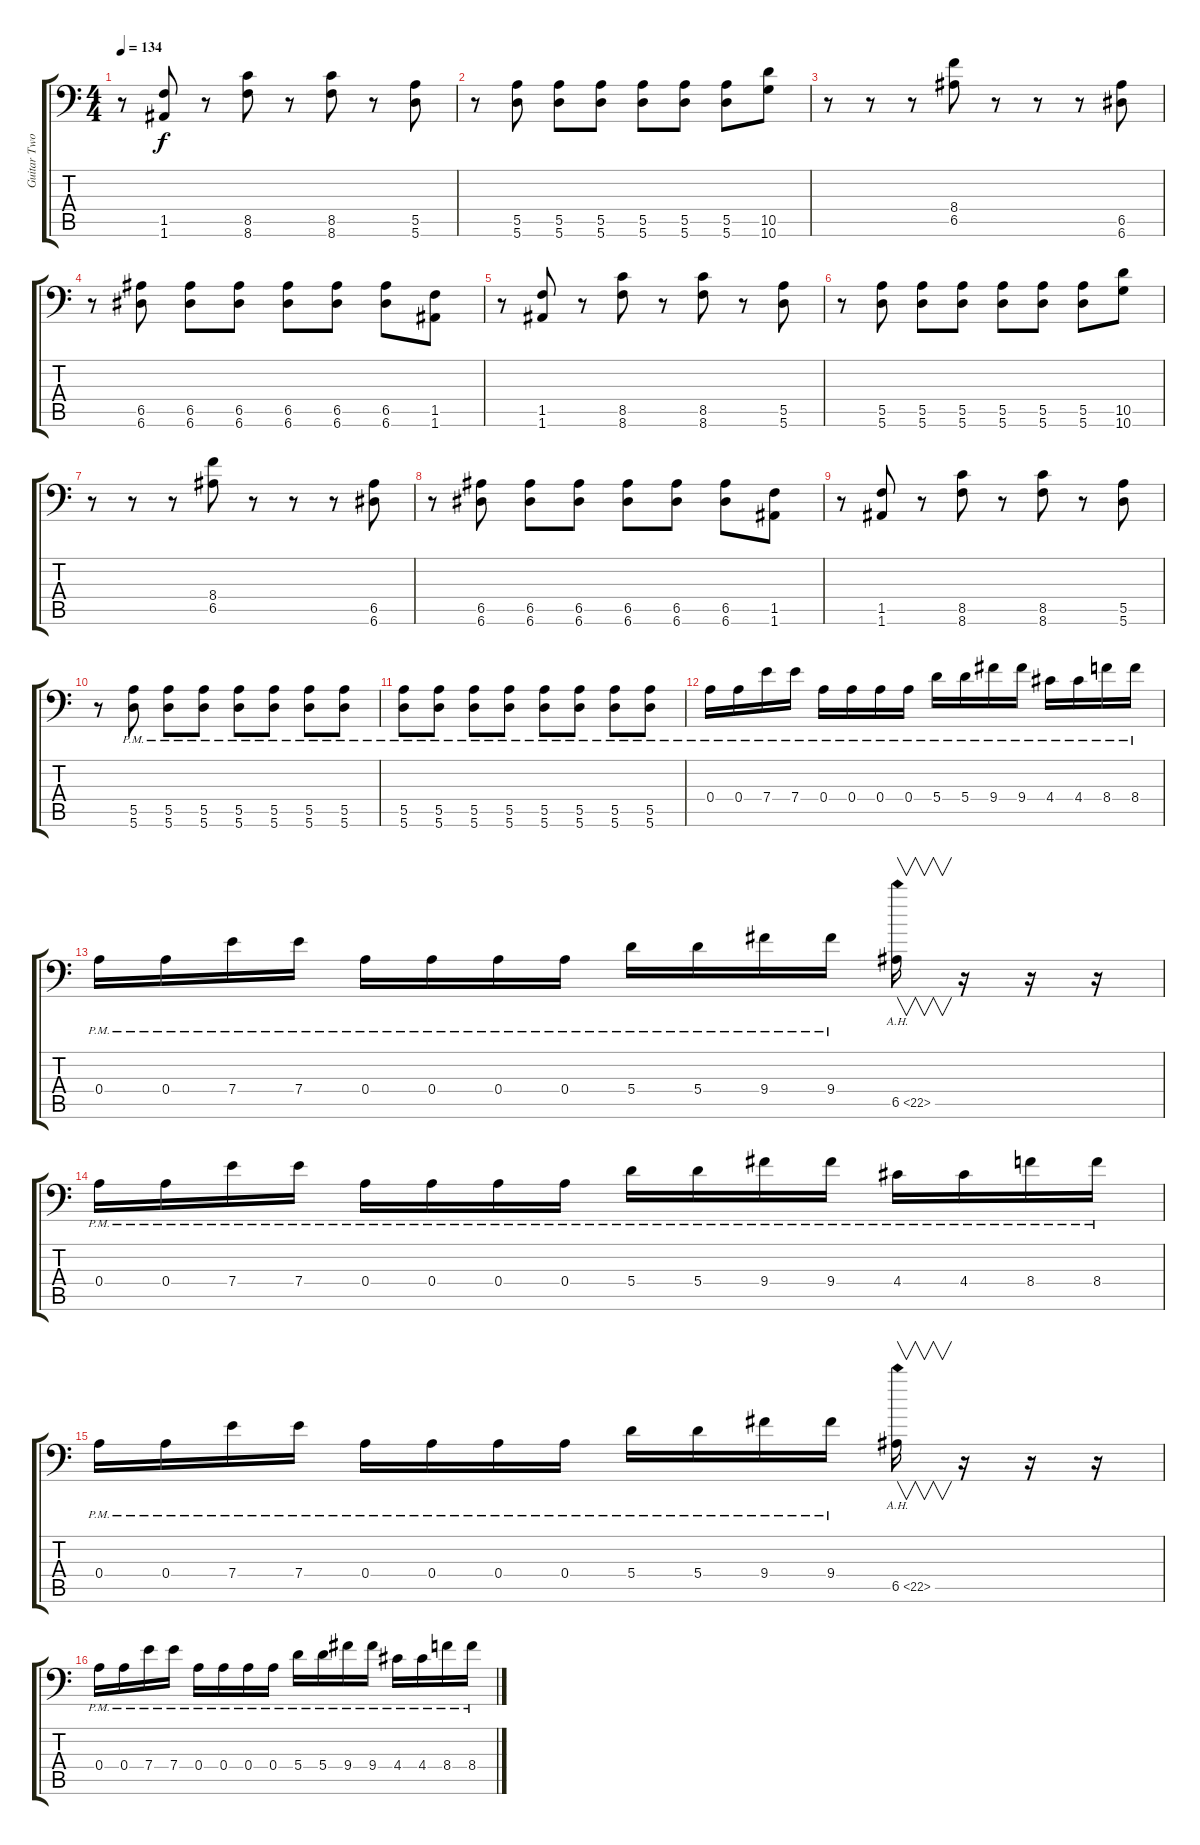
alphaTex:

\track ("Guitar Two" "Guitar Two") {instrument distortionguitar}
\staff {score tabs}
\tuning (B3 Gb3 D3 A2 E2 A1) {hide}
\ts (4 4)
\tempo 134
\clef f4
\ks c
r.8{dy f} (1.5 1.6).8 r.8 (8.5 8.6).8 r.8 (8.5 8.6).8 r.8 (5.5 5.6).8 |
r.8 (5.5 5.6).8 (5.5 5.6).8 (5.5 5.6).8 (5.5 5.6).8 (5.5 5.6).8 (5.5 5.6).8 (10.5 10.6).8 |
r.8 r.8 r.8 (8.4 6.5).8 r.8 r.8 r.8 (6.5 6.6).8 |
r.8 (6.5 6.6).8 (6.5 6.6).8 (6.5 6.6).8 (6.5 6.6).8 (6.5 6.6).8 (6.5 6.6).8 (1.5 1.6).8 |
r.8 (1.5 1.6).8 r.8 (8.5 8.6).8 r.8 (8.5 8.6).8 r.8 (5.5 5.6).8 |
r.8 (5.5 5.6).8 (5.5 5.6).8 (5.5 5.6).8 (5.5 5.6).8 (5.5 5.6).8 (5.5 5.6).8 (10.5 10.6).8 |
r.8 r.8 r.8 (8.4 6.5).8 r.8 r.8 r.8 (6.5 6.6).8 |
r.8 (6.5 6.6).8 (6.5 6.6).8 (6.5 6.6).8 (6.5 6.6).8 (6.5 6.6).8 (6.5 6.6).8 (1.5 1.6).8 |
r.8 (1.5 1.6).8 r.8 (8.5 8.6).8 r.8 (8.5 8.6).8 r.8 (5.5 5.6).8 |
r.8 (5.5{pm} 5.6{pm}).8 (5.5{pm} 5.6{pm}).8 (5.5{pm} 5.6{pm}).8 (5.5{pm} 5.6{pm}).8 (5.5{pm} 5.6{pm}).8 (5.5{pm} 5.6{pm}).8 (5.5{pm} 5.6{pm}).8 |
(5.5{pm} 5.6{pm}).8 (5.5{pm} 5.6{pm}).8 (5.5{pm} 5.6{pm}).8 (5.5{pm} 5.6{pm}).8 (5.5{pm} 5.6{pm}).8 (5.5{pm} 5.6{pm}).8 (5.5{pm} 5.6{pm}).8 (5.5{pm} 5.6{pm}).8 |
0.4{pm}.16 0.4{pm}.16 7.4{pm}.16 7.4{pm}.16 0.4{pm}.16 0.4{pm}.16 0.4{pm}.16 0.4{pm}.16 5.4{pm}.16 5.4{pm}.16 9.4{pm}.16 9.4{pm}.16 4.4{pm}.16 4.4{pm}.16 8.4{pm}.16 8.4{pm}.16 |
0.4{pm}.16 0.4{pm}.16 7.4{pm}.16 7.4{pm}.16 0.4{pm}.16 0.4{pm}.16 0.4{pm}.16 0.4{pm}.16 5.4{pm}.16 5.4{pm}.16 9.4{pm}.16 9.4{pm}.16 6.5{ah 16}.16{v} r.16 r.16 r.16 |
0.4{pm}.16 0.4{pm}.16 7.4{pm}.16 7.4{pm}.16 0.4{pm}.16 0.4{pm}.16 0.4{pm}.16 0.4{pm}.16 5.4{pm}.16 5.4{pm}.16 9.4{pm}.16 9.4{pm}.16 4.4{pm}.16 4.4{pm}.16 8.4{pm}.16 8.4{pm}.16 |
0.4{pm}.16 0.4{pm}.16 7.4{pm}.16 7.4{pm}.16 0.4{pm}.16 0.4{pm}.16 0.4{pm}.16 0.4{pm}.16 5.4{pm}.16 5.4{pm}.16 9.4{pm}.16 9.4{pm}.16 6.5{ah 16}.16{v} r.16 r.16 r.16 |
0.4{pm}.16 0.4{pm}.16 7.4{pm}.16 7.4{pm}.16 0.4{pm}.16 0.4{pm}.16 0.4{pm}.16 0.4{pm}.16 5.4{pm}.16 5.4{pm}.16 9.4{pm}.16 9.4{pm}.16 4.4{pm}.16 4.4{pm}.16 8.4{pm}.16 8.4{pm}.16
